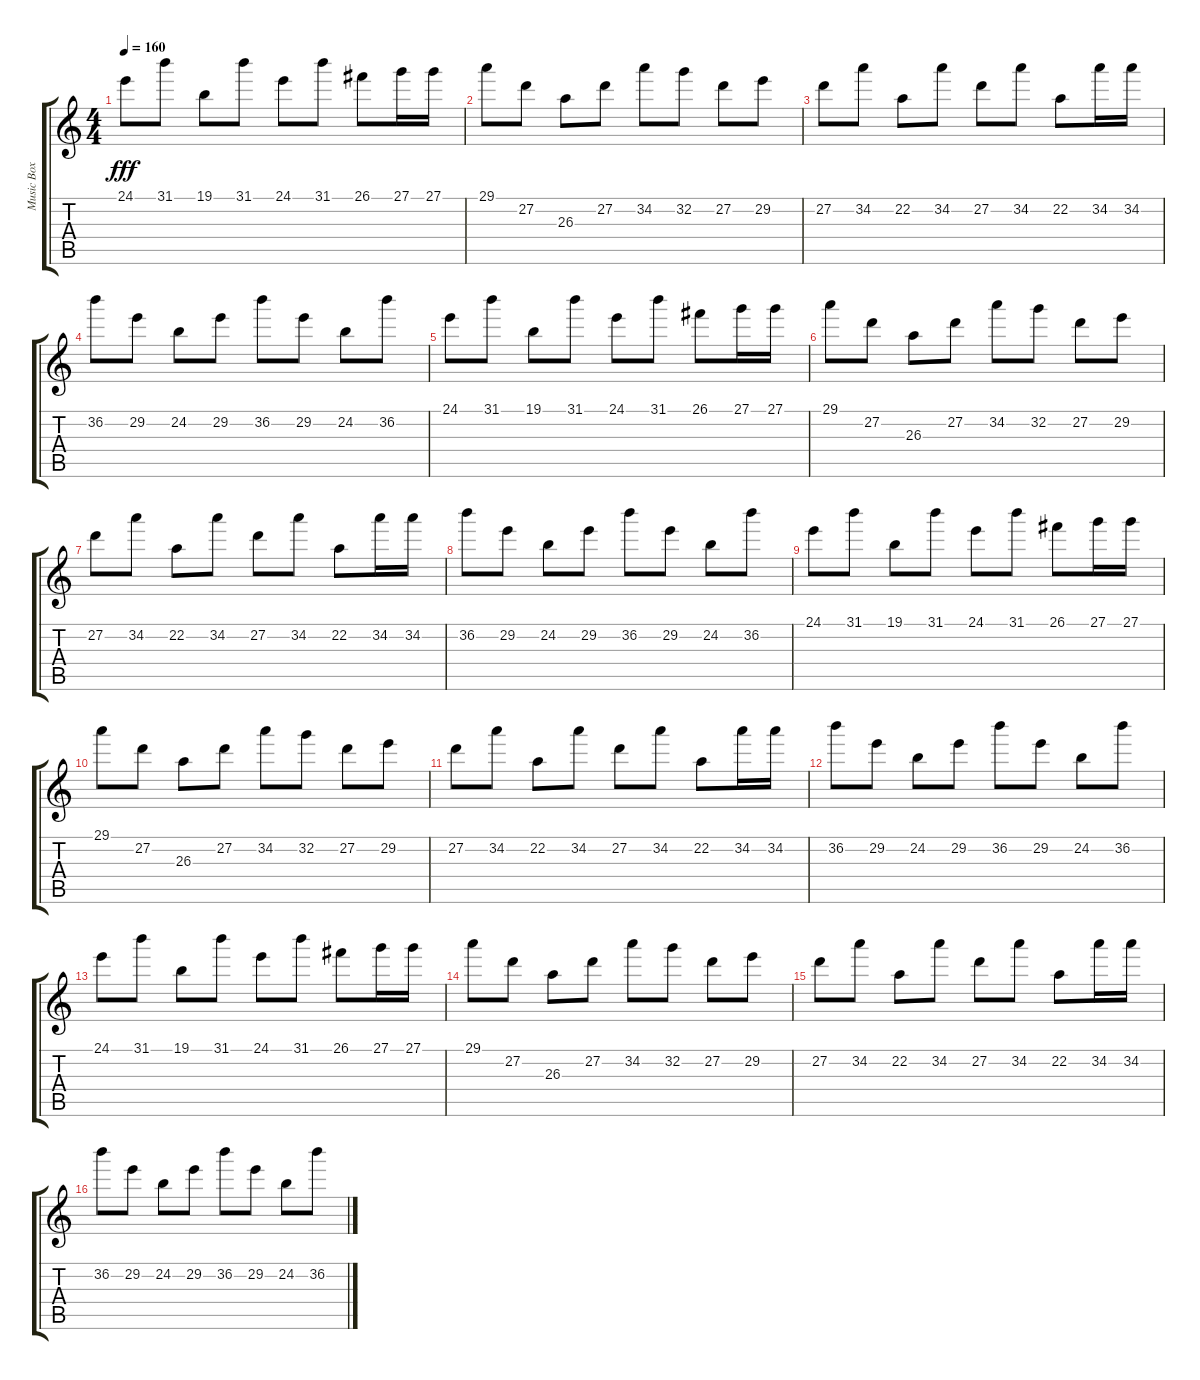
\track ("Music Box" "Music Box") {instrument musicbox}
\staff {score tabs}
\tuning (E4 B3 G3 D3 A2 E2) {hide}
\ts (4 4)
\tempo 160
\clef g2
\ks c
24.1.8{dy fff} 31.1.8 19.1.8 31.1.8 24.1.8 31.1.8 26.1.8 27.1.16 27.1.16 |
29.1.8 27.2.8 26.3.8 27.2.8 34.2.8 32.2.8 27.2.8 29.2.8 |
27.2.8 34.2.8 22.2.8 34.2.8 27.2.8 34.2.8 22.2.8 34.2.16 34.2.16 |
36.2.8 29.2.8 24.2.8 29.2.8 36.2.8 29.2.8 24.2.8 36.2.8 |
24.1.8 31.1.8 19.1.8 31.1.8 24.1.8 31.1.8 26.1.8 27.1.16 27.1.16 |
29.1.8 27.2.8 26.3.8 27.2.8 34.2.8 32.2.8 27.2.8 29.2.8 |
27.2.8 34.2.8 22.2.8 34.2.8 27.2.8 34.2.8 22.2.8 34.2.16 34.2.16 |
36.2.8 29.2.8 24.2.8 29.2.8 36.2.8 29.2.8 24.2.8 36.2.8 |
24.1.8 31.1.8 19.1.8 31.1.8 24.1.8 31.1.8 26.1.8 27.1.16 27.1.16 |
29.1.8 27.2.8 26.3.8 27.2.8 34.2.8 32.2.8 27.2.8 29.2.8 |
27.2.8 34.2.8 22.2.8 34.2.8 27.2.8 34.2.8 22.2.8 34.2.16 34.2.16 |
36.2.8 29.2.8 24.2.8 29.2.8 36.2.8 29.2.8 24.2.8 36.2.8 |
24.1.8 31.1.8 19.1.8 31.1.8 24.1.8 31.1.8 26.1.8 27.1.16 27.1.16 |
29.1.8 27.2.8 26.3.8 27.2.8 34.2.8 32.2.8 27.2.8 29.2.8 |
27.2.8 34.2.8 22.2.8 34.2.8 27.2.8 34.2.8 22.2.8 34.2.16 34.2.16 |
36.2.8 29.2.8 24.2.8 29.2.8 36.2.8 29.2.8 24.2.8 36.2.8
